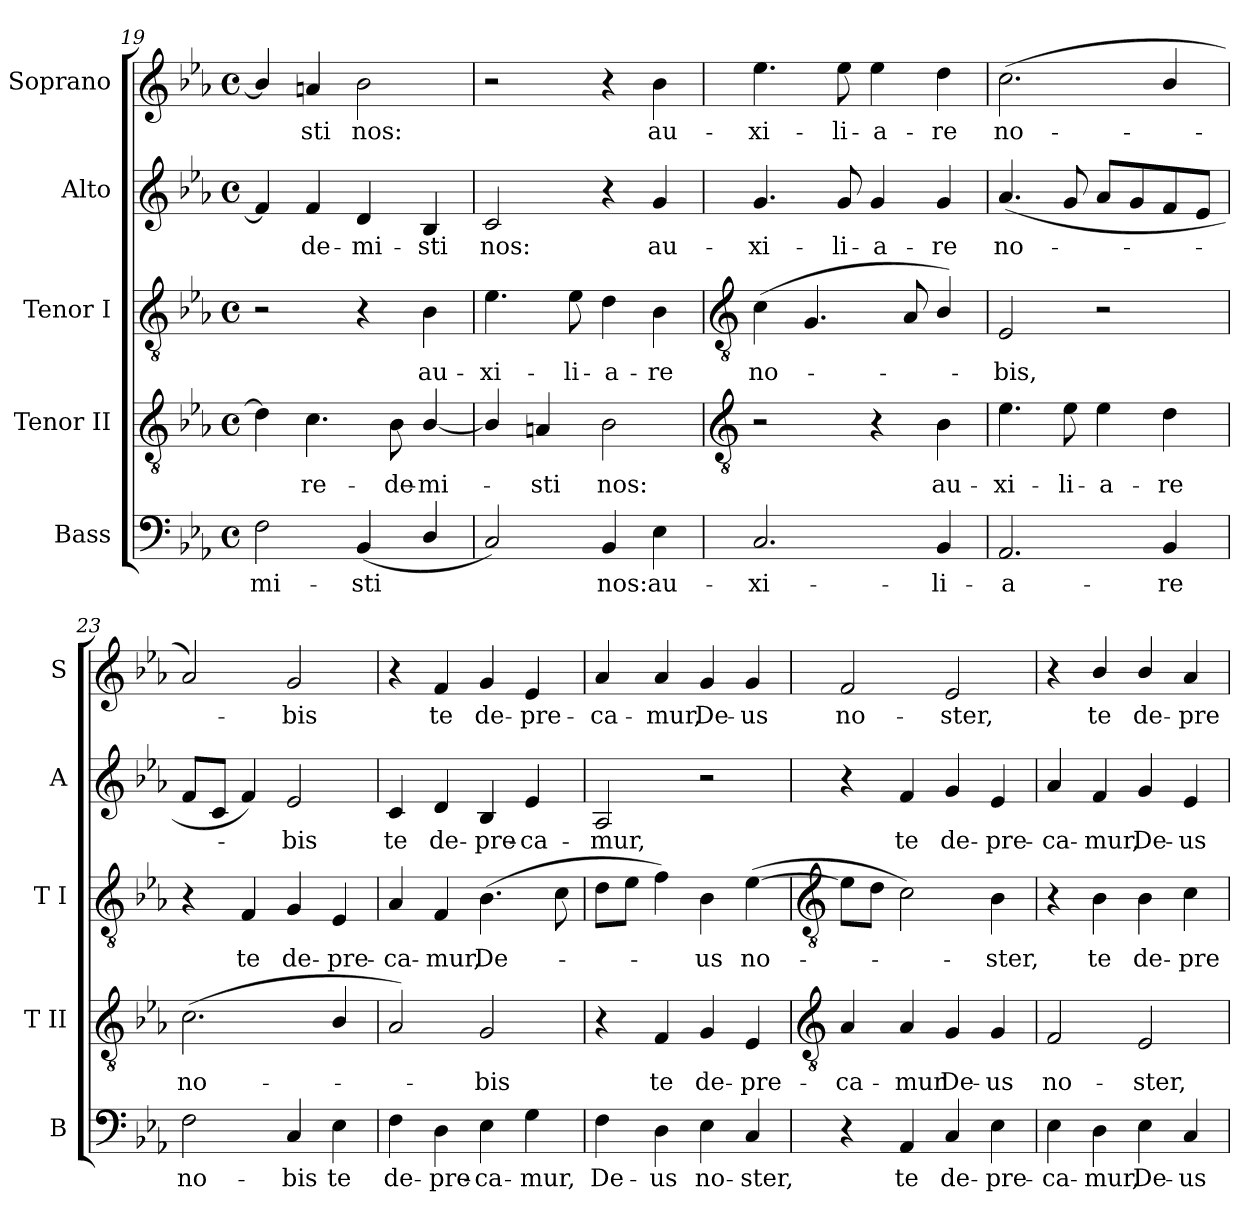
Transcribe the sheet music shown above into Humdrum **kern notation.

**kern	**text	**kern	**text	**kern	**text	**kern	**text	**kern	**text
*part5	*part5	*part4	*part4	*part3	*part3	*part2	*part2	*part1	*part1
*staff5	*staff5	*staff4	*staff4	*staff3	*staff3	*staff2	*staff2	*staff1	*staff1
*I"Bass	*	*I"Tenor II	*	*I"Tenor I	*	*I"Alto	*	*I"Soprano	*
*I'B	*	*I'T II	*	*I'T I	*	*I'A	*	*I'S	*
*clefF4	*	*clefGv2	*	*clefGv2	*	*clefG2	*	*clefG2	*
*k[b-e-a-]	*	*k[b-e-a-]	*	*k[b-e-a-]	*	*k[b-e-a-]	*	*k[b-e-a-]	*
*E-:	*	*E-:	*	*E-:	*	*E-:	*	*E-:	*
*M4/4	*	*M4/4	*	*M4/4	*	*M4/4	*	*M4/4	*
*met(c)	*	*met(c)	*	*met(c)	*	*met(c)	*	*met(c)	*
=19	=19	=19	=19	=19	=19	=19	=19	=19	=19
!	!LO:LY:b	!	!	!	!	!	!	!	!
2F	mi-	4d]	.	2r	.	4f]	.	4b-/]	.
!	!	!	!LO:LY:b	!	!	!	!LO:LY:b	!	!LO:LY:b
.	.	4.c	re-	.	.	4f	de-	4an	sti
!	!LO:LY:b	!	!	!	!	!	!LO:LY:b	!	!LO:LY:b
(<4BB-	-sti	.	.	4r	.	4d	-mi-	2b-	nos:
!	!	!	!LO:LY:b	!	!	!	!	!	!
.	.	8B-	-de-	.	.	.	.	.	.
!	!	!	!LO:LY:b	!	!LO:LY:b	!	!LO:LY:b	!	!
4D/	.	[4B-/	-mi-	4B-	au-	4B-	-sti	.	.
=20	=20	=20	=20	=20	=20	=20	=20	=20	=20
!	!	!	!	!	!LO:LY:b	!	!LO:LY:b	!	!
2C)	.	4B-/]	.	4.e-	-xi-	2c	nos:	2r	.
!	!	!	!LO:LY:b	!	!	!	!	!	!
.	.	4An	sti	.	.	.	.	.	.
!	!	!	!	!	!LO:LY:b	!	!	!	!
.	.	.	.	8e-	-li-	.	.	.	.
!	!LO:LY:b	!	!LO:LY:b	!	!LO:LY:b	!	!	!	!
4BB-	nos:	2B-	nos:	4d	-a-	4r	.	4r	.
!	!LO:LY:b	!	!	!	!LO:LY:b	!	!LO:LY:b	!	!LO:LY:b
4E-	au-	.	.	4B-	-re	4g	au-	4b-	au-
!!LO:LB:g=z
=21	=21	=21	=21	=21	=21	=21	=21	=21	=21
*	*	*clefGv2	*	*clefGv2	*	*	*	*	*
!	!LO:LY:b	!	!	!	!LO:LY:b	!	!LO:LY:b	!	!LO:LY:b
2.C	-xi-	2r	.	(<4c	no-	4.g	-xi-	4.ee-	-xi-
.	.	.	.	4.G	.	.	.	.	.
!	!	!	!	!	!	!	!LO:LY:b	!	!LO:LY:b
.	.	.	.	.	.	8g	-li-	8ee-	-li-
!	!	!	!	!	!	!	!LO:LY:b	!	!LO:LY:b
.	.	4r	.	.	.	4g	-a-	4ee-	-a-
.	.	.	.	8A-	.	.	.	.	.
!	!LO:LY:b	!	!LO:LY:b	!	!	!	!LO:LY:b	!	!LO:LY:b
4BB-	-li-	4B-	au-	4B-/)	.	4g	-re	4dd	-re
=22	=22	=22	=22	=22	=22	=22	=22	=22	=22
!	!LO:LY:b	!	!LO:LY:b	!	!LO:LY:b	!	!LO:LY:b	!	!LO:LY:b
2.AA-	-a-	4.e-	-xi-	2E-	bis,	(<4.a-	no-	(<2.cc	no-
!	!	!	!LO:LY:b	!	!	!	!	!	!
.	.	8e-	-li-	.	.	8g	.	.	.
!	!	!	!LO:LY:b	!	!	!	!	!	!
.	.	4e-	-a-	2r	.	8a-L	.	.	.
.	.	.	.	.	.	8g	.	.	.
!	!LO:LY:b	!	!LO:LY:b	!	!	!	!	!	!
4BB-	-re	4d	-re	.	.	8f	.	4b-/	.
.	.	.	.	.	.	8e-J	.	.	.
=23	=23	=23	=23	=23	=23	=23	=23	=23	=23
!	!LO:LY:b	!	!LO:LY:b	!	!	!	!	!	!
2F	no-	(<2.c	no-	4r	.	8fL	.	2a-)	.
.	.	.	.	.	.	8cJ	.	.	.
!	!	!	!	!	!LO:LY:b	!	!	!	!
.	.	.	.	4F	te	4f)	.	.	.
!	!LO:LY:b	!	!	!	!LO:LY:b	!	!LO:LY:b	!	!LO:LY:b
4C	-bis	.	.	4G	de-	2e-	bis	2g	bis
!	!LO:LY:b	!	!	!	!LO:LY:b	!	!	!	!
4E-	te	4B-/	.	4E-	-pre-	.	.	.	.
=24	=24	=24	=24	=24	=24	=24	=24	=24	=24
!	!LO:LY:b	!	!	!	!LO:LY:b	!	!LO:LY:b	!	!
4F	de-	2A-)	.	4A-	-ca-	4c	te	4r	.
!	!LO:LY:b	!	!	!	!LO:LY:b	!	!LO:LY:b	!	!LO:LY:b
4D	-pre-	.	.	4F	-mur,	4d	de-	4f	te
!	!LO:LY:b	!	!LO:LY:b	!	!LO:LY:b	!	!LO:LY:b	!	!LO:LY:b
4E-	-ca-	2G	bis	(>4.B-	De-	4B-	-pre-	4g	de-
!	!LO:LY:b	!	!	!	!	!	!LO:LY:b	!	!LO:LY:b
4G	-mur,	.	.	.	.	4e-	-ca-	4e-	-pre-
.	.	.	.	8c	.	.	.	.	.
=25	=25	=25	=25	=25	=25	=25	=25	=25	=25
!	!LO:LY:b	!	!	!	!	!	!LO:LY:b	!	!LO:LY:b
4F	De-	4r	.	8dL	.	2A-	-mur,	4a-	-ca-
.	.	.	.	8e-J	.	.	.	.	.
!	!LO:LY:b	!	!LO:LY:b	!	!	!	!	!	!LO:LY:b
4D	-us	4F	te	4f)	.	.	.	4a-	-mur,
!	!LO:LY:b	!	!LO:LY:b	!	!LO:LY:b	!	!	!	!LO:LY:b
4E-	no-	4G	de-	4B-	us	2r	.	4g	De-
!	!LO:LY:b	!	!LO:LY:b	!	!LO:LY:b	!	!	!	!LO:LY:b
4C	-ster,	4E-	-pre-	(>[4e-	no-	.	.	4g	-us
!!LO:LB:g=z
=26	=26	=26	=26	=26	=26	=26	=26	=26	=26
*	*	*clefGv2	*	*clefGv2	*	*	*	*	*
!	!	!	!LO:LY:b	!	!	!	!	!	!LO:LY:b
4r	.	4A-	-ca-	8e-L]	.	4r	.	2f	no-
.	.	.	.	8dJ	.	.	.	.	.
!	!LO:LY:b	!	!LO:LY:b	!	!	!	!LO:LY:b	!	!
4AA-	te	4A-	-mur	2c)	.	4f	te	.	.
!	!LO:LY:b	!	!LO:LY:b	!	!	!	!LO:LY:b	!	!LO:LY:b
4C	de-	4G	De-	.	.	4g	de-	2e-	-ster,
!	!LO:LY:b	!	!LO:LY:b	!	!LO:LY:b	!	!LO:LY:b	!	!
4E-	-pre-	4G	-us	4B-	ster,	4e-	-pre-	.	.
=27	=27	=27	=27	=27	=27	=27	=27	=27	=27
!	!LO:LY:b	!	!LO:LY:b	!	!	!	!LO:LY:b	!	!
4E-	-ca-	2F	no-	4r	.	4a-	-ca-	4r	.
!	!LO:LY:b	!	!	!	!LO:LY:b	!	!LO:LY:b	!	!LO:LY:b
4D	-mur,	.	.	4B-	te	4f	-mur,	4b-/	te
!	!LO:LY:b	!	!LO:LY:b	!	!LO:LY:b	!	!LO:LY:b	!	!LO:LY:b
4E-	De-	2E-	-ster,	4B-	de-	4g	De-	4b-/	de-
!	!LO:LY:b	!	!	!	!LO:LY:b	!	!LO:LY:b	!	!LO:LY:b
4C	-us	.	.	4c	-pre-	4e-	-us	4a-	-pre-
=	=	=	=	=	=	=	=	=	=
*-	*-	*-	*-	*-	*-	*-	*-	*-	*-
